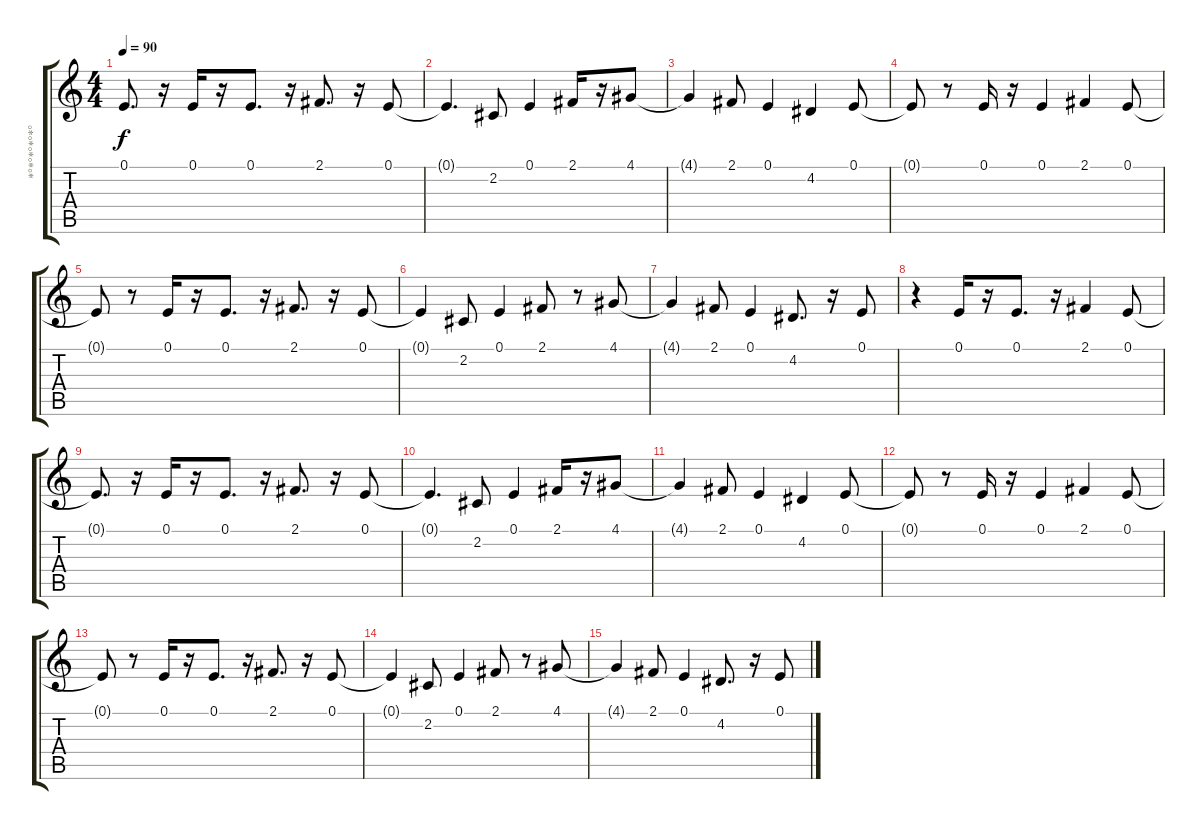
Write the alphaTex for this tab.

\track ("*°*°*°*°*°*°*°*°*°*°" "*°*°*°*°*°") {instrument panflute}
\staff {score tabs}
\tuning (E4 B3 G3 D3 A2 E2) {hide}
\ts (4 4)
\tempo 90
\clef g2
\ks c
0.1{t}.8{d dy f} r.16 0.1.16 r.16 0.1.8{d} r.16 2.1.8{d} r.16 0.1.8 |
0.1{t}.4{d} 2.2.8 0.1.4 2.1.16 r.16 4.1.8 |
4.1{t}.4 2.1.8 0.1.4 4.2.4 0.1.8 |
0.1{t}.8 r.8 0.1.16 r.16 0.1.4 2.1.4 0.1.8 |
0.1{t}.8 r.8 0.1.16 r.16 0.1.8{d} r.16 2.1.8{d} r.16 0.1.8 |
0.1{t}.4 2.2.8 0.1.4 2.1.8 r.8 4.1.8 |
4.1{t}.4 2.1.8 0.1.4 4.2.8{d} r.16 0.1.8 |
r.4 0.1.16 r.16 0.1.8{d} r.16 2.1.4 0.1.8 |
0.1{t}.8{d} r.16 0.1.16 r.16 0.1.8{d} r.16 2.1.8{d} r.16 0.1.8 |
0.1{t}.4{d} 2.2.8 0.1.4 2.1.16 r.16 4.1.8 |
4.1{t}.4 2.1.8 0.1.4 4.2.4 0.1.8 |
0.1{t}.8 r.8 0.1.16 r.16 0.1.4 2.1.4 0.1.8 |
0.1{t}.8 r.8 0.1.16 r.16 0.1.8{d} r.16 2.1.8{d} r.16 0.1.8 |
0.1{t}.4 2.2.8 0.1.4 2.1.8 r.8 4.1.8 |
4.1{t}.4 2.1.8 0.1.4 4.2.8{d} r.16 0.1.8
